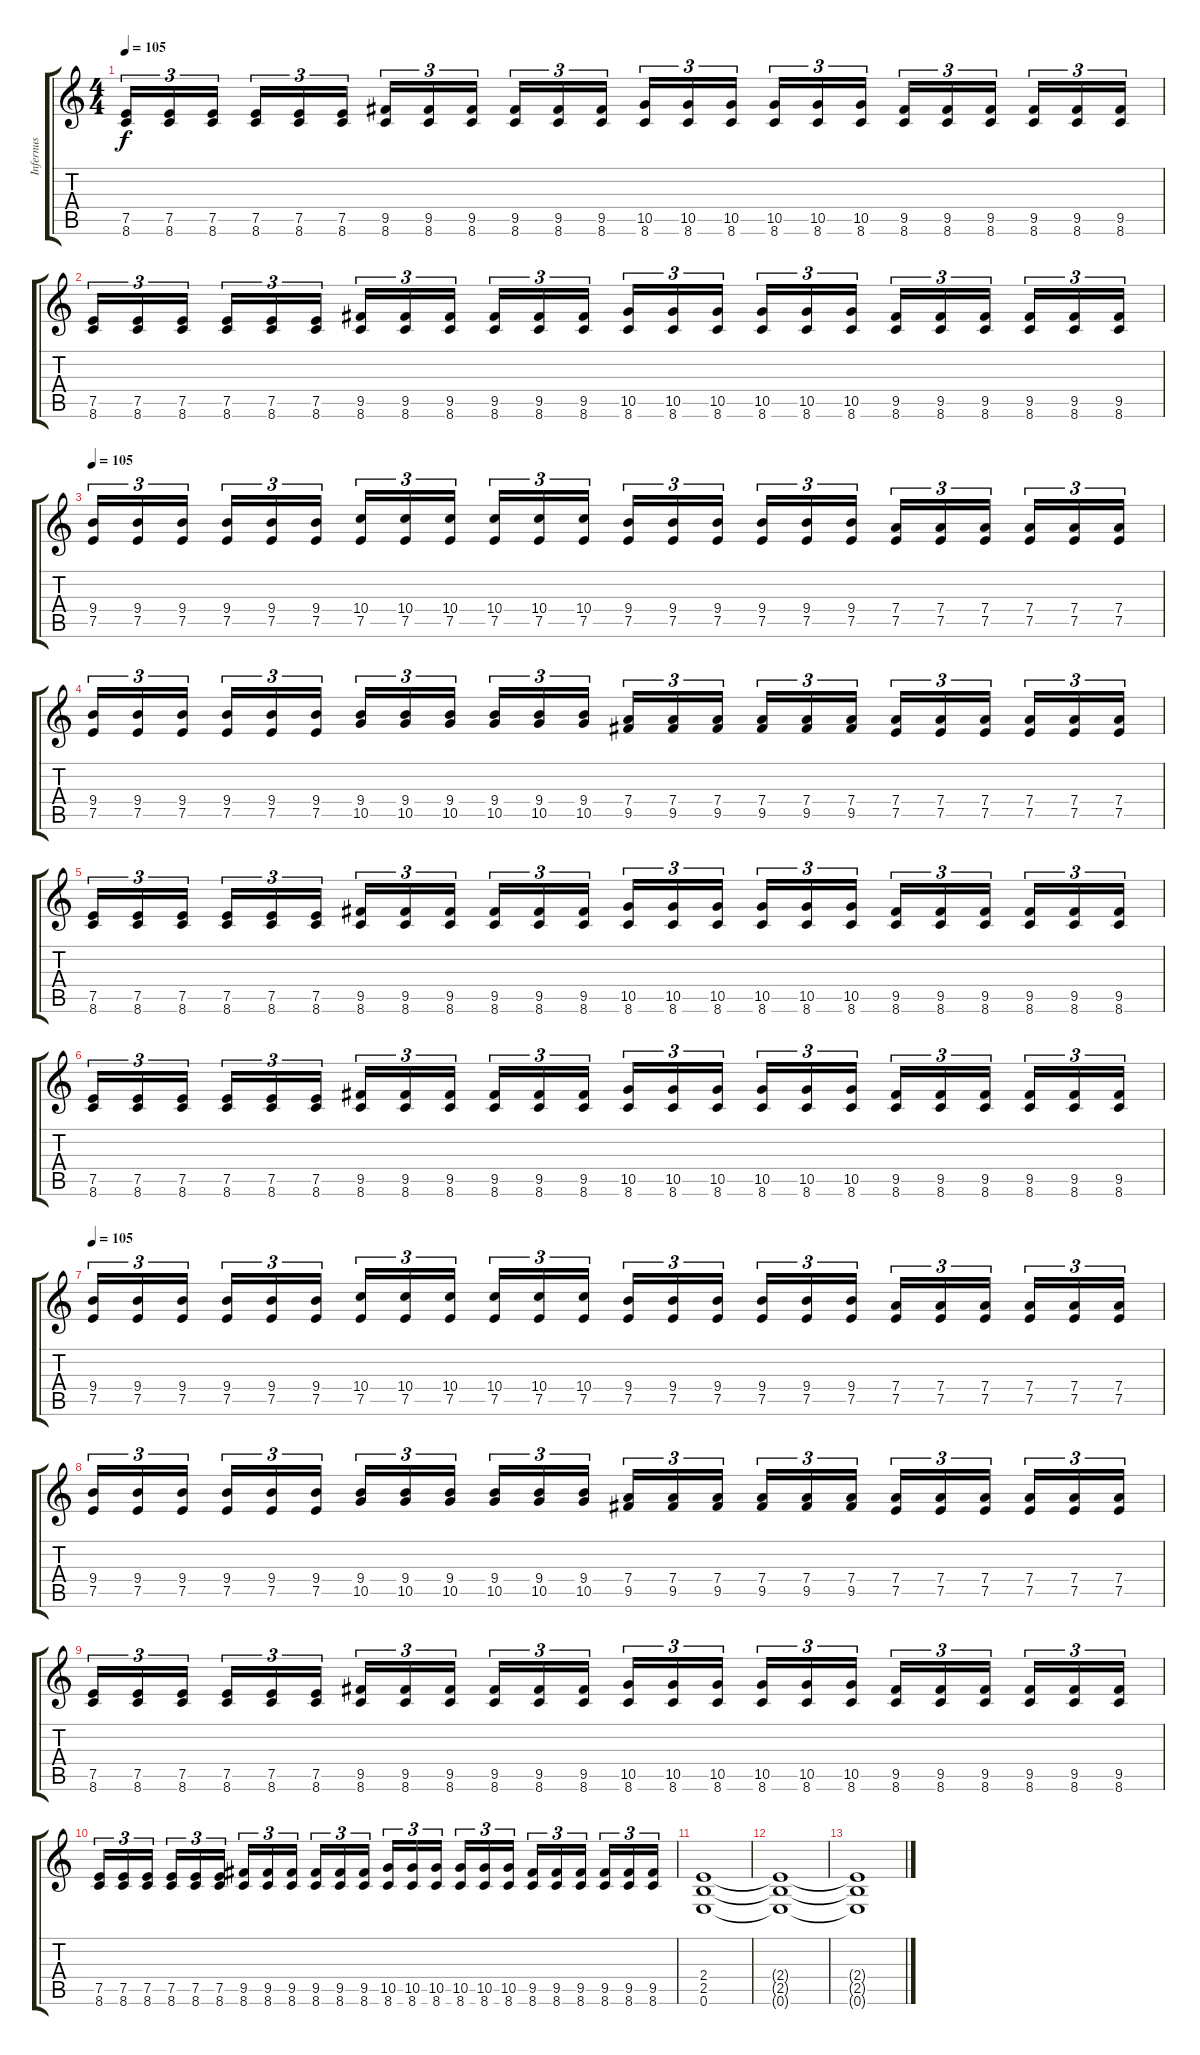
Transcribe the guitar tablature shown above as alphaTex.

\track ("Infernus" "Infernus") {instrument distortionguitar}
\staff {score tabs}
\tuning (E4 B3 G3 D3 A2 E2) {hide}
\ts (4 4)
\tempo 105
\clef g2
\ks c
(7.5 8.6).16{tu (3 2) dy f} (7.5 8.6).16{tu (3 2)} (7.5 8.6).16{tu (3 2)} (7.5 8.6).16{tu (3 2)} (7.5 8.6).16{tu (3 2)} (7.5 8.6).16{tu (3 2)} (9.5 8.6).16{tu (3 2)} (9.5 8.6).16{tu (3 2)} (9.5 8.6).16{tu (3 2)} (9.5 8.6).16{tu (3 2)} (9.5 8.6).16{tu (3 2)} (9.5 8.6).16{tu (3 2)} (10.5 8.6).16{tu (3 2)} (10.5 8.6).16{tu (3 2)} (10.5 8.6).16{tu (3 2)} (10.5 8.6).16{tu (3 2)} (10.5 8.6).16{tu (3 2)} (10.5 8.6).16{tu (3 2)} (9.5 8.6).16{tu (3 2)} (9.5 8.6).16{tu (3 2)} (9.5 8.6).16{tu (3 2)} (9.5 8.6).16{tu (3 2)} (9.5 8.6).16{tu (3 2)} (9.5 8.6).16{tu (3 2)} |
(7.5 8.6).16{tu (3 2)} (7.5 8.6).16{tu (3 2)} (7.5 8.6).16{tu (3 2)} (7.5 8.6).16{tu (3 2)} (7.5 8.6).16{tu (3 2)} (7.5 8.6).16{tu (3 2)} (9.5 8.6).16{tu (3 2)} (9.5 8.6).16{tu (3 2)} (9.5 8.6).16{tu (3 2)} (9.5 8.6).16{tu (3 2)} (9.5 8.6).16{tu (3 2)} (9.5 8.6).16{tu (3 2)} (10.5 8.6).16{tu (3 2)} (10.5 8.6).16{tu (3 2)} (10.5 8.6).16{tu (3 2)} (10.5 8.6).16{tu (3 2)} (10.5 8.6).16{tu (3 2)} (10.5 8.6).16{tu (3 2)} (9.5 8.6).16{tu (3 2)} (9.5 8.6).16{tu (3 2)} (9.5 8.6).16{tu (3 2)} (9.5 8.6).16{tu (3 2)} (9.5 8.6).16{tu (3 2)} (9.5 8.6).16{tu (3 2)} |
\tempo 105
(9.4 7.5).16{tu (3 2)} (9.4 7.5).16{tu (3 2)} (9.4 7.5).16{tu (3 2)} (9.4 7.5).16{tu (3 2)} (9.4 7.5).16{tu (3 2)} (9.4 7.5).16{tu (3 2)} (10.4 7.5).16{tu (3 2)} (10.4 7.5).16{tu (3 2)} (10.4 7.5).16{tu (3 2)} (10.4 7.5).16{tu (3 2)} (10.4 7.5).16{tu (3 2)} (10.4 7.5).16{tu (3 2)} (9.4 7.5).16{tu (3 2)} (9.4 7.5).16{tu (3 2)} (9.4 7.5).16{tu (3 2)} (9.4 7.5).16{tu (3 2)} (9.4 7.5).16{tu (3 2)} (9.4 7.5).16{tu (3 2)} (7.4 7.5).16{tu (3 2)} (7.4 7.5).16{tu (3 2)} (7.4 7.5).16{tu (3 2)} (7.4 7.5).16{tu (3 2)} (7.4 7.5).16{tu (3 2)} (7.4 7.5).16{tu (3 2)} |
(9.4 7.5).16{tu (3 2)} (9.4 7.5).16{tu (3 2)} (9.4 7.5).16{tu (3 2)} (9.4 7.5).16{tu (3 2)} (9.4 7.5).16{tu (3 2)} (9.4 7.5).16{tu (3 2)} (9.4 10.5).16{tu (3 2)} (9.4 10.5).16{tu (3 2)} (9.4 10.5).16{tu (3 2)} (9.4 10.5).16{tu (3 2)} (9.4 10.5).16{tu (3 2)} (9.4 10.5).16{tu (3 2)} (7.4 9.5).16{tu (3 2)} (7.4 9.5).16{tu (3 2)} (7.4 9.5).16{tu (3 2)} (7.4 9.5).16{tu (3 2)} (7.4 9.5).16{tu (3 2)} (7.4 9.5).16{tu (3 2)} (7.4 7.5).16{tu (3 2)} (7.4 7.5).16{tu (3 2)} (7.4 7.5).16{tu (3 2)} (7.4 7.5).16{tu (3 2)} (7.4 7.5).16{tu (3 2)} (7.4 7.5).16{tu (3 2)} |
(7.5 8.6).16{tu (3 2)} (7.5 8.6).16{tu (3 2)} (7.5 8.6).16{tu (3 2)} (7.5 8.6).16{tu (3 2)} (7.5 8.6).16{tu (3 2)} (7.5 8.6).16{tu (3 2)} (9.5 8.6).16{tu (3 2)} (9.5 8.6).16{tu (3 2)} (9.5 8.6).16{tu (3 2)} (9.5 8.6).16{tu (3 2)} (9.5 8.6).16{tu (3 2)} (9.5 8.6).16{tu (3 2)} (10.5 8.6).16{tu (3 2)} (10.5 8.6).16{tu (3 2)} (10.5 8.6).16{tu (3 2)} (10.5 8.6).16{tu (3 2)} (10.5 8.6).16{tu (3 2)} (10.5 8.6).16{tu (3 2)} (9.5 8.6).16{tu (3 2)} (9.5 8.6).16{tu (3 2)} (9.5 8.6).16{tu (3 2)} (9.5 8.6).16{tu (3 2)} (9.5 8.6).16{tu (3 2)} (9.5 8.6).16{tu (3 2)} |
(7.5 8.6).16{tu (3 2)} (7.5 8.6).16{tu (3 2)} (7.5 8.6).16{tu (3 2)} (7.5 8.6).16{tu (3 2)} (7.5 8.6).16{tu (3 2)} (7.5 8.6).16{tu (3 2)} (9.5 8.6).16{tu (3 2)} (9.5 8.6).16{tu (3 2)} (9.5 8.6).16{tu (3 2)} (9.5 8.6).16{tu (3 2)} (9.5 8.6).16{tu (3 2)} (9.5 8.6).16{tu (3 2)} (10.5 8.6).16{tu (3 2)} (10.5 8.6).16{tu (3 2)} (10.5 8.6).16{tu (3 2)} (10.5 8.6).16{tu (3 2)} (10.5 8.6).16{tu (3 2)} (10.5 8.6).16{tu (3 2)} (9.5 8.6).16{tu (3 2)} (9.5 8.6).16{tu (3 2)} (9.5 8.6).16{tu (3 2)} (9.5 8.6).16{tu (3 2)} (9.5 8.6).16{tu (3 2)} (9.5 8.6).16{tu (3 2)} |
\tempo 105
(9.4 7.5).16{tu (3 2)} (9.4 7.5).16{tu (3 2)} (9.4 7.5).16{tu (3 2)} (9.4 7.5).16{tu (3 2)} (9.4 7.5).16{tu (3 2)} (9.4 7.5).16{tu (3 2)} (10.4 7.5).16{tu (3 2)} (10.4 7.5).16{tu (3 2)} (10.4 7.5).16{tu (3 2)} (10.4 7.5).16{tu (3 2)} (10.4 7.5).16{tu (3 2)} (10.4 7.5).16{tu (3 2)} (9.4 7.5).16{tu (3 2)} (9.4 7.5).16{tu (3 2)} (9.4 7.5).16{tu (3 2)} (9.4 7.5).16{tu (3 2)} (9.4 7.5).16{tu (3 2)} (9.4 7.5).16{tu (3 2)} (7.4 7.5).16{tu (3 2)} (7.4 7.5).16{tu (3 2)} (7.4 7.5).16{tu (3 2)} (7.4 7.5).16{tu (3 2)} (7.4 7.5).16{tu (3 2)} (7.4 7.5).16{tu (3 2)} |
(9.4 7.5).16{tu (3 2)} (9.4 7.5).16{tu (3 2)} (9.4 7.5).16{tu (3 2)} (9.4 7.5).16{tu (3 2)} (9.4 7.5).16{tu (3 2)} (9.4 7.5).16{tu (3 2)} (9.4 10.5).16{tu (3 2)} (9.4 10.5).16{tu (3 2)} (9.4 10.5).16{tu (3 2)} (9.4 10.5).16{tu (3 2)} (9.4 10.5).16{tu (3 2)} (9.4 10.5).16{tu (3 2)} (7.4 9.5).16{tu (3 2)} (7.4 9.5).16{tu (3 2)} (7.4 9.5).16{tu (3 2)} (7.4 9.5).16{tu (3 2)} (7.4 9.5).16{tu (3 2)} (7.4 9.5).16{tu (3 2)} (7.4 7.5).16{tu (3 2)} (7.4 7.5).16{tu (3 2)} (7.4 7.5).16{tu (3 2)} (7.4 7.5).16{tu (3 2)} (7.4 7.5).16{tu (3 2)} (7.4 7.5).16{tu (3 2)} |
(7.5 8.6).16{tu (3 2)} (7.5 8.6).16{tu (3 2)} (7.5 8.6).16{tu (3 2)} (7.5 8.6).16{tu (3 2)} (7.5 8.6).16{tu (3 2)} (7.5 8.6).16{tu (3 2)} (9.5 8.6).16{tu (3 2)} (9.5 8.6).16{tu (3 2)} (9.5 8.6).16{tu (3 2)} (9.5 8.6).16{tu (3 2)} (9.5 8.6).16{tu (3 2)} (9.5 8.6).16{tu (3 2)} (10.5 8.6).16{tu (3 2)} (10.5 8.6).16{tu (3 2)} (10.5 8.6).16{tu (3 2)} (10.5 8.6).16{tu (3 2)} (10.5 8.6).16{tu (3 2)} (10.5 8.6).16{tu (3 2)} (9.5 8.6).16{tu (3 2)} (9.5 8.6).16{tu (3 2)} (9.5 8.6).16{tu (3 2)} (9.5 8.6).16{tu (3 2)} (9.5 8.6).16{tu (3 2)} (9.5 8.6).16{tu (3 2)} |
(7.5 8.6).16{tu (3 2)} (7.5 8.6).16{tu (3 2)} (7.5 8.6).16{tu (3 2)} (7.5 8.6).16{tu (3 2)} (7.5 8.6).16{tu (3 2)} (7.5 8.6).16{tu (3 2)} (9.5 8.6).16{tu (3 2)} (9.5 8.6).16{tu (3 2)} (9.5 8.6).16{tu (3 2)} (9.5 8.6).16{tu (3 2)} (9.5 8.6).16{tu (3 2)} (9.5 8.6).16{tu (3 2)} (10.5 8.6).16{tu (3 2)} (10.5 8.6).16{tu (3 2)} (10.5 8.6).16{tu (3 2)} (10.5 8.6).16{tu (3 2)} (10.5 8.6).16{tu (3 2)} (10.5 8.6).16{tu (3 2)} (9.5 8.6).16{tu (3 2)} (9.5 8.6).16{tu (3 2)} (9.5 8.6).16{tu (3 2)} (9.5 8.6).16{tu (3 2)} (9.5 8.6).16{tu (3 2)} (9.5 8.6).16{tu (3 2)} |
(2.4 2.5 0.6).1 |
(2.4{t} 2.5{t} 0.6{t}).1 |
(2.4{t} 2.5{t} 0.6{t}).1
